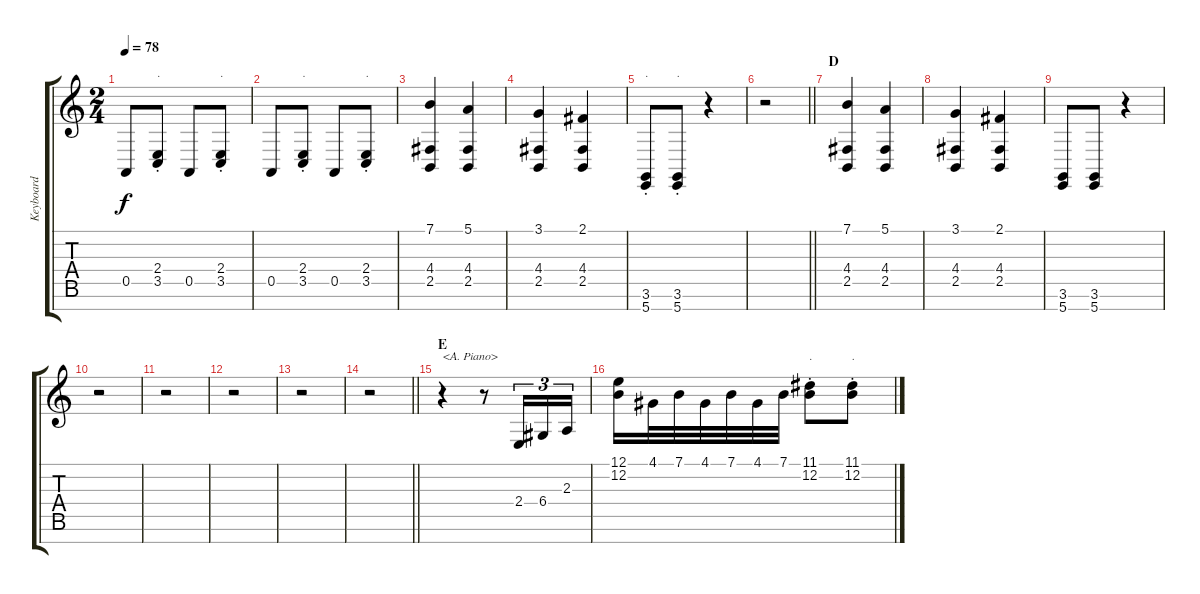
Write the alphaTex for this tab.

\track ("Keyboard" "Keyboard") {instrument drawbarorgan}
\staff {score tabs}
\tuning (E4 B3 G3 D3 A2 E2 B1) {hide}
\ts (2 4)
\tempo 78
\clef g2
\ks c
0.5.8{dy f} (2.4{st} 3.5{st}).8{txt "."} 0.5.8 (2.4{st} 3.5{st}).8{txt "."} |
0.5.8 (2.4{st} 3.5{st}).8{txt "."} 0.5.8 (2.4{st} 3.5{st}).8{txt "."} |
(7.1 4.4 2.5).4 (5.1 4.4 2.5).4 |
(3.1 4.4 2.5).4 (2.1 4.4 2.5).4 |
(3.6{st} 5.7{st}).8{txt "."} (3.6{st} 5.7{st}).8{txt "."} r.4 |
\barLineRight lightlight
r.2 |
\section ("" "D")
(7.1 4.4 2.5).4 (5.1 4.4 2.5).4 |
(3.1 4.4 2.5).4 (2.1 4.4 2.5).4 |
(3.6 5.7).8 (3.6 5.7).8 r.4 |
r.2 |
r.2 |
r.2 |
r.2 |
\barLineRight lightlight
r.2 |
\section ("" "E")
r.4{txt "<A. Piano>" instrument acousticgrandpiano} r.8 2.4.16{tu (3 2)} 6.4.16{tu (3 2)} 2.3.16{tu (3 2)} |
(12.1 12.2).16 4.1.32 7.1.32 4.1.32 7.1.32 4.1.32 7.1.32 (11.1{st} 12.2{st}).8{txt "."} (11.1{st} 12.2{st}).8{txt "."}
